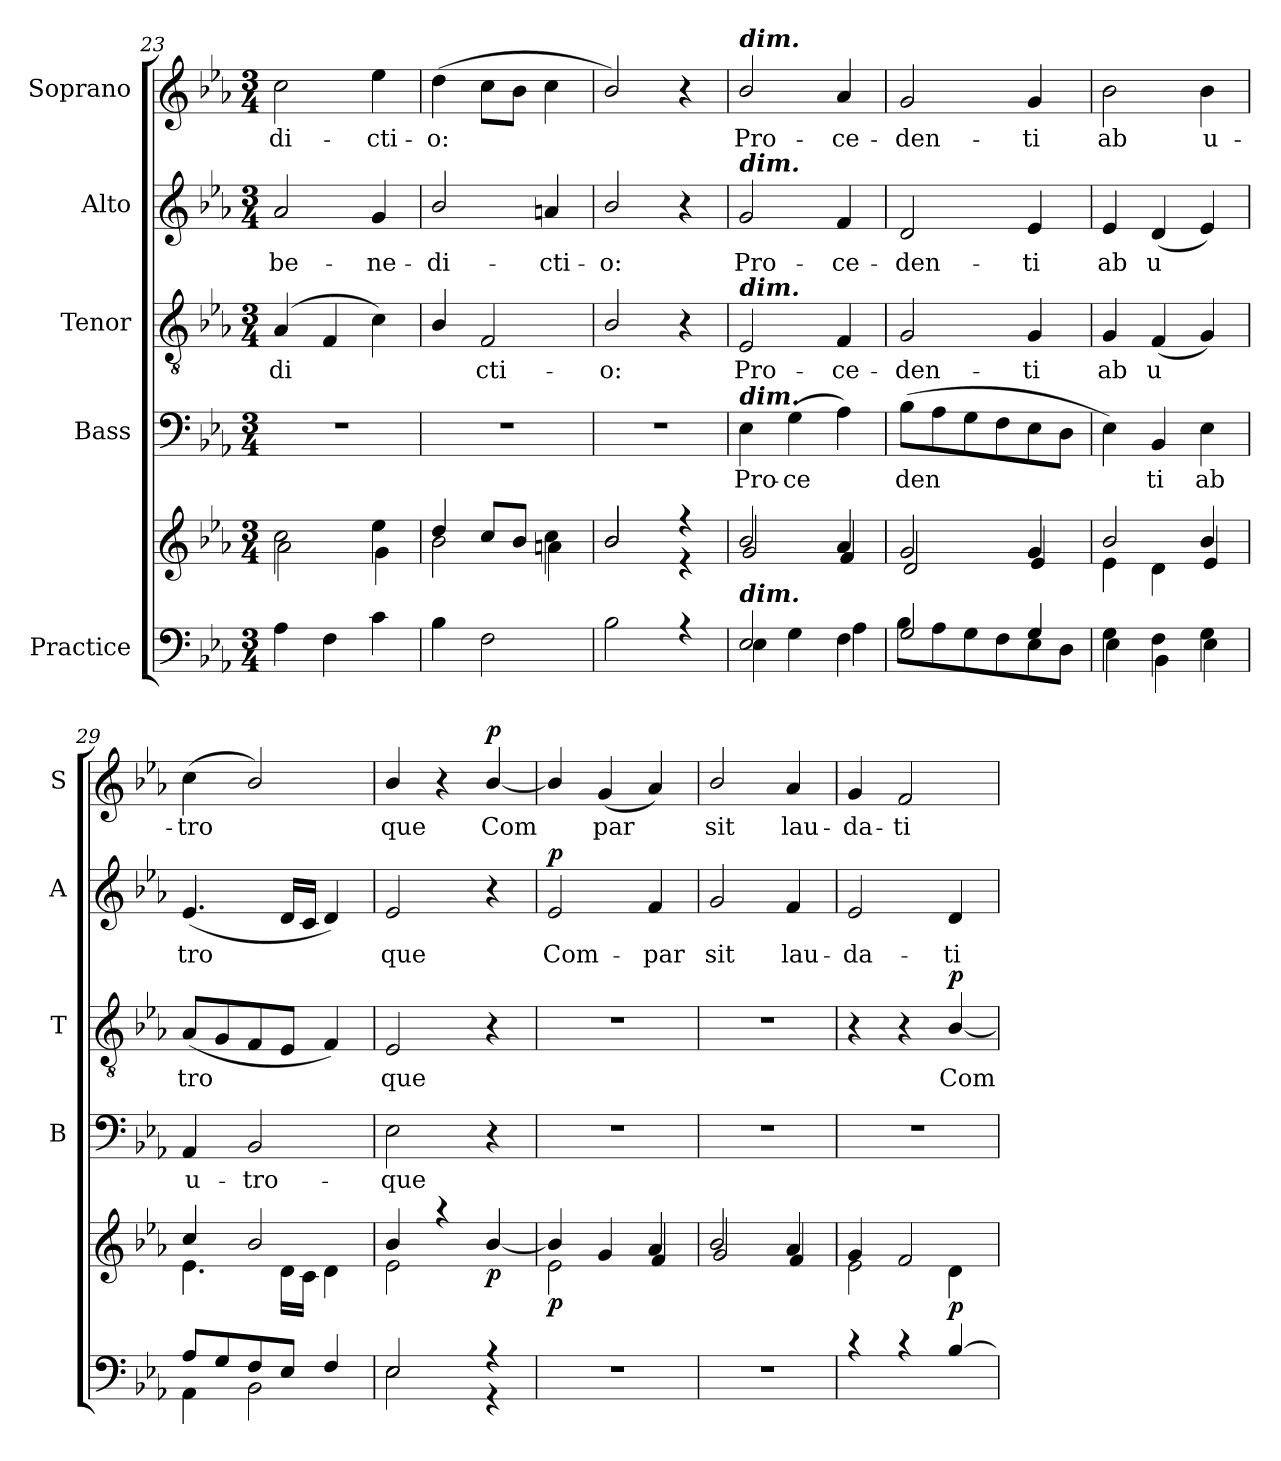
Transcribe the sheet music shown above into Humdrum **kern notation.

**kern	**kern	**dynam	**kern	**text	**kern	**text	**dynam	**kern	**text	**dynam	**kern	**text	**dynam
*part5	*part5	*part5	*part4	*part4	*part3	*part3	*part3	*part2	*part2	*part2	*part1	*part1	*part1
*staff6	*staff5	*staff5/6	*staff4	*staff4	*staff3	*staff3	*staff3	*staff2	*staff2	*staff2	*staff1	*staff1	*staff1
*I"Practice	*	*	*I"Bass	*	*I"Tenor	*	*	*I"Alto	*	*	*I"Soprano	*	*
*	*	*	*I'B	*	*I'T	*	*	*I'A	*	*	*I'S	*	*
*clefF4	*clefG2	*	*clefF4	*	*clefGv2	*	*	*clefG2	*	*	*clefG2	*	*
*k[b-e-a-]	*k[b-e-a-]	*	*k[b-e-a-]	*	*k[b-e-a-]	*	*	*k[b-e-a-]	*	*	*k[b-e-a-]	*	*
*E-:	*E-:	*	*E-:	*	*E-:	*	*	*E-:	*	*	*E-:	*	*
*M3/4	*M3/4	*	*M3/4	*	*M3/4	*	*	*M3/4	*	*	*M3/4	*	*
=23	=23	=23	=23	=23	=23	=23	=23	=23	=23	=23	=23	=23	=23
*^	*	*	*	*	*	*	*	*	*	*	*	*	*
!	!LO:N:vis=1	!	!	!	!	!	!LO:LY:b	!	!	!LO:LY:b	!	!	!LO:LY:b	!
*	*	*^	*	*	*	*	*	*	*	*	*	*	*	*
4A-\	2.ryy	2cc\	2a-\	.	2.r	.	(<4A-/	-di­	.	2a-/	be-	.	2cc\	-di-	.
4F\	.	.	.	.	.	.	4F/	.	.	.	.	.	.	.	.
!	!	!	!	!	!	!	!	!	!	!	!LO:LY:b	!	!	!LO:LY:b	!
4c\	.	4ee-\	4g\	.	.	.	4c\)	.	.	4g/	-ne-	.	4ee-\	-cti-	.
!!LO:LB:g=z
=24	=24	=24	=24	=24	=24	=24	=24	=24	=24	=24	=24	=24	=24	=24	=24
!	!LO:N:vis=1	!	!	!	!	!	!	!	!	!	!LO:LY:b	!	!	!LO:LY:b	!
4B-\	2.ryy	4dd/	2b-\	.	2.r	.	4B-/	.	.	2b-/	-di-	.	(>4dd\	-o:	.
!	!	!	!	!	!	!	!	!LO:LY:b	!	!	!	!	!	!	!
2F\	.	8cc/L	.	.	.	.	2F/	cti-	.	.	.	.	8cc\L	.	.
.	.	8b-/J	.	.	.	.	.	.	.	.	.	.	8b-\J	.	.
!	!	!	!	!	!	!	!	!	!	!	!LO:LY:b	!	!	!	!
.	.	4cc\	4an\	.	.	.	.	.	.	4an/	-cti-	.	4cc\	.	.
=25	=25	=25	=25	=25	=25	=25	=25	=25	=25	=25	=25	=25	=25	=25	=25
!	!LO:N:vis=1	!	!	!	!	!	!	!LO:LY:b	!	!	!LO:LY:b	!	!	!	!
2B-\	2.ryy	2b-/	2b-/	.	2.r	.	2B-/	-o:	.	2b-/	-o:	.	2b-/)	.	.
4r	.	4r	4r	.	.	.	4r	.	.	4r	.	.	4r	.	.
=26	=26	=26	=26	=26	=26	=26	=26	=26	=26	=26	=26	=26	=26	=26	=26
!	!	!	!	!	!	!	!	!	!	!	!	!	!LO:TX:a:Bi:t=dim.	!	!
!	!	!	!	!	!	!	!	!	!	!LO:TX:a:Bi:t=dim.	!	!	!	!	!
!	!	!	!	!	!	!	!LO:TX:a:Bi:t=dim.	!	!	!	!	!	!	!	!
!	!	!	!	!	!LO:TX:a:Bi:t=dim.	!	!	!	!	!	!	!	!	!	!
!LO:TX:a:Bi:t=dim.	!	!	!	!	!	!	!	!	!	!	!	!	!	!	!
!	!	!	!	!	!	!LO:LY:b	!	!LO:LY:b	!	!	!LO:LY:b	!	!	!LO:LY:b	!
2E-/	4E-\	2b-/	2g/	.	4E-\	Pro-	2E-/	Pro-	.	2g/	Pro-	.	2b-/	Pro-	.
!	!	!	!	!	!	!LO:LY:b	!	!	!	!	!	!	!	!	!
.	4G\	.	.	.	(>4G\	-ce­	.	.	.	.	.	.	.	.	.
!	!	!	!	!	!	!	!	!LO:LY:b	!	!	!LO:LY:b	!	!	!LO:LY:b	!
4F\	4A-\	4a-/	4f/	.	4A-\)	.	4F/	-ce-	.	4f/	-ce-	.	4a-/	-ce-	.
=27	=27	=27	=27	=27	=27	=27	=27	=27	=27	=27	=27	=27	=27	=27	=27
!	!	!	!	!	!	!LO:LY:b	!	!LO:LY:b	!	!	!LO:LY:b	!	!	!LO:LY:b	!
2G/	8B-\L	2g/	2d/	.	(>8B-\L	den­	2G/	-den-	.	2d/	-den-	.	2g/	-den-	.
.	8A-\	.	.	.	8A-\	.	.	.	.	.	.	.	.	.	.
.	8G\	.	.	.	8G\	.	.	.	.	.	.	.	.	.	.
.	8F\	.	.	.	8F\	.	.	.	.	.	.	.	.	.	.
!	!	!	!	!	!	!	!	!LO:LY:b	!	!	!LO:LY:b	!	!	!LO:LY:b	!
4G/	8E-\	4g/	4e-/	.	8E-\	.	4G/	-ti	.	4e-/	-ti	.	4g/	-ti	.
.	8D\J	.	.	.	8D\J	.	.	.	.	.	.	.	.	.	.
=28	=28	=28	=28	=28	=28	=28	=28	=28	=28	=28	=28	=28	=28	=28	=28
!	!	!	!	!	!	!	!	!LO:LY:b	!	!	!LO:LY:b	!	!	!LO:LY:b	!
4G\	4E-\	2b-/	4e-\	.	4E-\)	.	4G/	ab	.	4e-/	ab	.	2b-\	ab	.
!	!	!	!	!	!	!LO:LY:b	!	!LO:LY:b	!	!	!LO:LY:b	!	!	!	!
4F\	4BB-\	.	4d\	.	4BB-/	ti	(<4F/	u­	.	(<4d/	u­	.	.	.	.
!	!	!	!	!	!	!LO:LY:b	!	!	!	!	!	!	!	!LO:LY:b	!
4G\	4E-\	4b-/	4e-/	.	4E-\	ab	4G/)	.	.	4e-/)	.	.	4b-\	u-	.
=29	=29	=29	=29	=29	=29	=29	=29	=29	=29	=29	=29	=29	=29	=29	=29
!	!	!	!	!	!	!LO:LY:b	!	!LO:LY:b	!	!	!LO:LY:b	!	!	!LO:LY:b	!
8A-/L	4AA-\	4cc/	4.e-\	.	4AA-/	u-	(<8A-/L	tro­	.	(<4.e-/	tro­	.	(<4cc\	-tro­	.
8G/	.	.	.	.	.	.	8G/	.	.	.	.	.	.	.	.
!	!	!	!	!	!	!LO:LY:b	!	!	!	!	!	!	!	!	!
8F/	2BB-\	2b-/	.	.	2BB-/	-tro-	8F/	.	.	.	.	.	2b-/)	.	.
8E-/J	.	.	16d\LL	.	.	.	8E-/J	.	.	16d/LL	.	.	.	.	.
.	.	.	16c\JJ	.	.	.	.	.	.	16c/JJ	.	.	.	.	.
4F/	.	.	4d\	.	.	.	4F/)	.	.	4d/)	.	.	.	.	.
=30	=30	=30	=30	=30	=30	=30	=30	=30	=30	=30	=30	=30	=30	=30	=30
!	!	!	!	!	!	!LO:LY:b	!	!LO:LY:b	!	!	!LO:LY:b	!	!	!LO:LY:b	!
2E-/	2E-\	4b-/	2e-\	.	2E-\	-que	2E-/	que	.	2e-/	que	.	4b-/	que	.
.	.	4raa	.	.	.	.	.	.	.	.	.	.	4r	.	.
!	!	!	!	!LO:DY:b	!	!	!	!	!	!	!	!	!	!LO:LY:b	!LO:DY:b
4r	4r	[>4b-/	4ryy	p	4r	.	4r	.	.	4r	.	.	[4b-/	Com­	p
!!LO:PB:g=z
=31	=31	=31	=31	=31	=31	=31	=31	=31	=31	=31	=31	=31	=31	=31	=31
!	!	!	!	!LO:DY:b	!	!	!	!	!	!	!LO:LY:b	!LO:DY:b	!	!	!
*v	*v	*	*	*	*	*	*	*	*	*	*	*	*	*	*
2.r	4b-/]	2e-\	p	2.r	.	2.r	.	.	2e-/	Com-	p	4b-/]	.	.
!	!	!	!	!	!	!	!	!	!	!	!	!	!LO:LY:b	!
.	4g/	.	.	.	.	.	.	.	.	.	.	(<4g/	par	.
!	!	!	!	!	!	!	!	!	!	!LO:LY:b	!	!	!	!
.	4a-/	4f/	.	.	.	.	.	.	4f/	-par	.	4a-/)	.	.
=32	=32	=32	=32	=32	=32	=32	=32	=32	=32	=32	=32	=32	=32	=32
!	!	!	!	!	!	!	!	!	!	!LO:LY:b	!	!	!LO:LY:b	!
2.r	2b-/	2g/	.	2.r	.	2.r	.	.	2g/	sit	.	2b-/	sit	.
!	!	!	!	!	!	!	!	!	!	!LO:LY:b	!	!	!LO:LY:b	!
.	4a-/	4f/	.	.	.	.	.	.	4f/	lau-	.	4a-/	lau-	.
=33	=33	=33	=33	=33	=33	=33	=33	=33	=33	=33	=33	=33	=33	=33
*^	*	*	*	*	*	*	*	*	*	*	*	*	*	*
!	!LO:N:vis=1	!	!	!	!	!	!	!	!	!	!LO:LY:b	!	!	!LO:LY:b	!
4r	2.ryy	4g/	2e-\	.	2.r	.	4r	.	.	2e-/	-da-	.	4g/	-da-	.
!	!	!	!	!	!	!	!	!	!	!	!	!	!	!LO:LY:b	!
4r	.	2f/	.	.	.	.	4r	.	.	.	.	.	2f/	-ti-	.
!	!	!	!	!LO:DY:a=2	!	!	!	!LO:LY:b	!LO:DY:b	!	!LO:LY:b	!	!	!	!
[4B-/	.	.	4d\	p	.	.	[4B-/	Com­	p	4d/	-ti-	.	.	.	.
*v	*v	*	*	*	*	*	*	*	*	*	*	*	*	*	*
*	*v	*v	*	*	*	*	*	*	*	*	*	*	*	*
=	=	=	=	=	=	=	=	=	=	=	=	=	=
*-	*-	*-	*-	*-	*-	*-	*-	*-	*-	*-	*-	*-	*-
